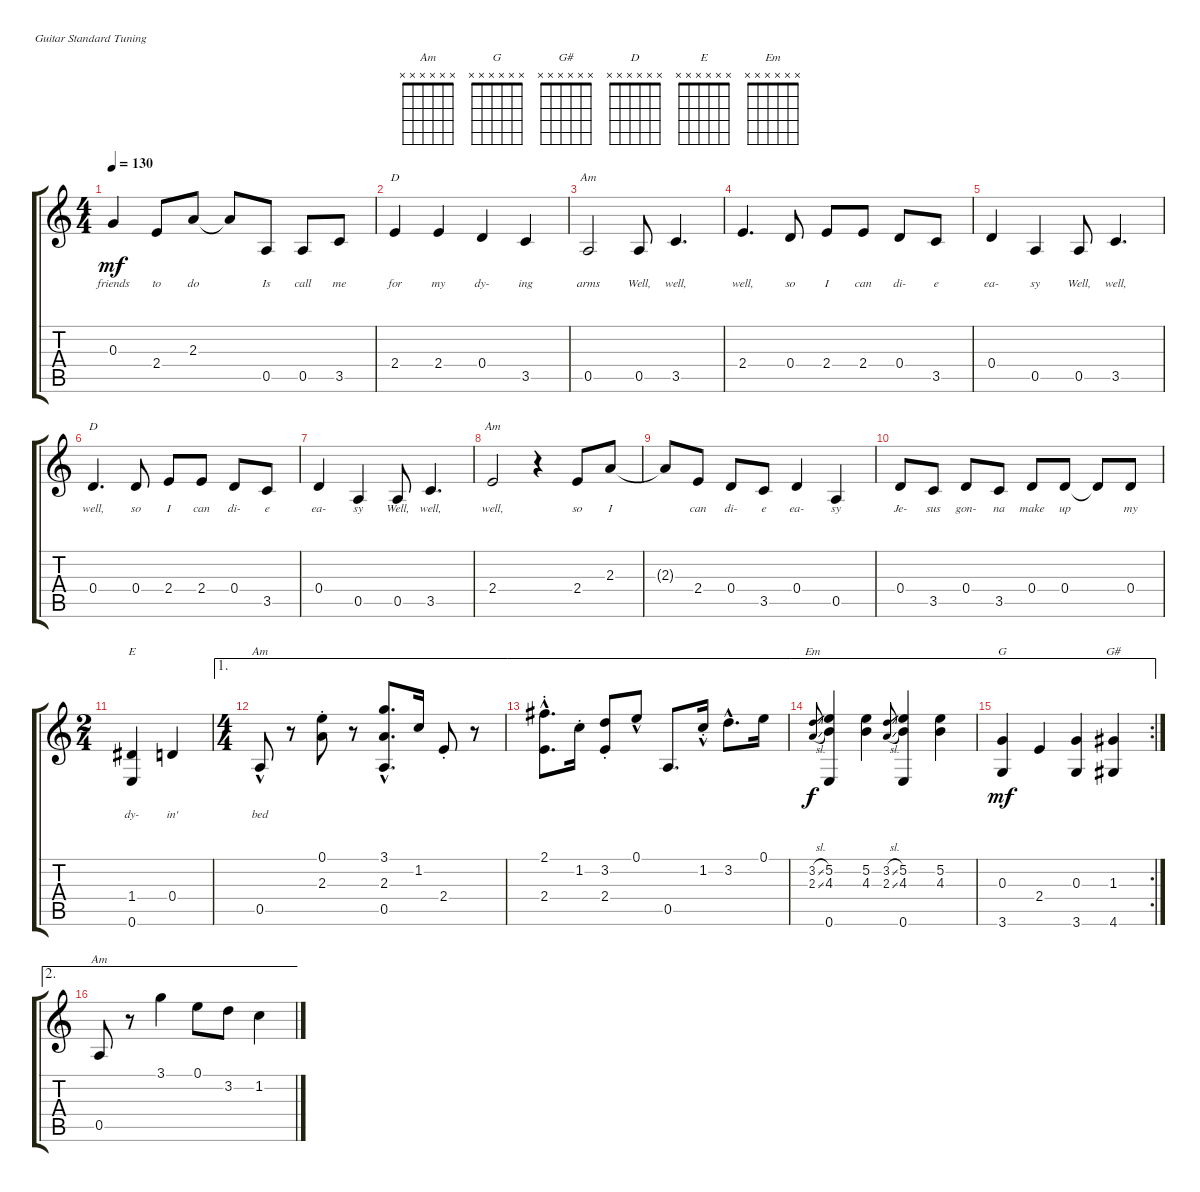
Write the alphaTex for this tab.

\defaultSystemsLayout 4
\bracketExtendMode groupsimilarinstruments
\singleTrackTrackNamePolicy hidden
\multiTrackTrackNamePolicy hidden
\otherSystemsTrackNameOrientation horizontal
\track ("Steel Guitar" "S-Gt") {instrument acousticguitarsteel}
\staff {score tabs}
\tuning (E4 B3 G3 D3 A2 E2)
\chord ("Am" x x x x x x)
\chord ("G" x x x x x x)
\chord ("G#" x x x x x x)
\chord ("D" x x x x x x)
\chord ("E" x x x x x x)
\chord ("Em" x x x x x x)
\ts (4 4)
\tempo 130
\clef g2
\ks c
0.3.4{lyrics (0 "friends") lyrics (1 "") lyrics (2 "") lyrics (3 "") lyrics (4 "") dy mf} 2.4.8{lyrics (0 "to") lyrics (1 "") lyrics (2 "") lyrics (3 "") lyrics (4 "")} 2.3.8{lyrics (0 "do") lyrics (1 "") lyrics (2 "") lyrics (3 "") lyrics (4 "")} 2.3{t}.8{lyrics (0 "") lyrics (1 "") lyrics (2 "") lyrics (3 "") lyrics (4 "")} 0.5.8{lyrics (0 "Is") lyrics (1 "") lyrics (2 "") lyrics (3 "") lyrics (4 "")} 0.5.8{lyrics (0 "call") lyrics (1 "") lyrics (2 "") lyrics (3 "") lyrics (4 "")} 3.5.8{lyrics (0 "me") lyrics (1 "") lyrics (2 "") lyrics (3 "") lyrics (4 "")} |
2.4.4{ch "D" lyrics (0 "for") lyrics (1 "") lyrics (2 "") lyrics (3 "") lyrics (4 "")} 2.4.4{lyrics (0 "my") lyrics (1 "") lyrics (2 "") lyrics (3 "") lyrics (4 "")} 0.4.4{lyrics (0 "dy-") lyrics (1 "") lyrics (2 "") lyrics (3 "") lyrics (4 "")} 3.5.4{lyrics (0 "ing") lyrics (1 "") lyrics (2 "") lyrics (3 "") lyrics (4 "")} |
0.5.2{ch "Am" lyrics (0 "arms") lyrics (1 "") lyrics (2 "") lyrics (3 "") lyrics (4 "")} 0.5.8{lyrics (0 "Well,") lyrics (1 "") lyrics (2 "") lyrics (3 "") lyrics (4 "")} 3.5.4{d lyrics (0 "well,") lyrics (1 "") lyrics (2 "") lyrics (3 "") lyrics (4 "")} |
2.4.4{d lyrics (0 "well,") lyrics (1 "") lyrics (2 "") lyrics (3 "") lyrics (4 "")} 0.4.8{lyrics (0 "so") lyrics (1 "") lyrics (2 "") lyrics (3 "") lyrics (4 "")} 2.4.8{lyrics (0 "I") lyrics (1 "") lyrics (2 "") lyrics (3 "") lyrics (4 "")} 2.4.8{lyrics (0 "can") lyrics (1 "") lyrics (2 "") lyrics (3 "") lyrics (4 "")} 0.4.8{lyrics (0 "di-") lyrics (1 "") lyrics (2 "") lyrics (3 "") lyrics (4 "")} 3.5.8{lyrics (0 "e") lyrics (1 "") lyrics (2 "") lyrics (3 "") lyrics (4 "")} |
0.4.4{lyrics (0 "ea-") lyrics (1 "") lyrics (2 "") lyrics (3 "") lyrics (4 "")} 0.5.4{lyrics (0 "sy") lyrics (1 "") lyrics (2 "") lyrics (3 "") lyrics (4 "")} 0.5.8{lyrics (0 "Well,") lyrics (1 "") lyrics (2 "") lyrics (3 "") lyrics (4 "")} 3.5.4{d lyrics (0 "well,") lyrics (1 "") lyrics (2 "") lyrics (3 "") lyrics (4 "")} |
0.4.4{d ch "D" lyrics (0 "well,") lyrics (1 "") lyrics (2 "") lyrics (3 "") lyrics (4 "")} 0.4.8{lyrics (0 "so") lyrics (1 "") lyrics (2 "") lyrics (3 "") lyrics (4 "")} 2.4.8{lyrics (0 "I") lyrics (1 "") lyrics (2 "") lyrics (3 "") lyrics (4 "")} 2.4.8{lyrics (0 "can") lyrics (1 "") lyrics (2 "") lyrics (3 "") lyrics (4 "")} 0.4.8{lyrics (0 "di-") lyrics (1 "") lyrics (2 "") lyrics (3 "") lyrics (4 "")} 3.5.8{lyrics (0 "e") lyrics (1 "") lyrics (2 "") lyrics (3 "") lyrics (4 "")} |
0.4.4{lyrics (0 "ea-") lyrics (1 "") lyrics (2 "") lyrics (3 "") lyrics (4 "")} 0.5.4{lyrics (0 "sy") lyrics (1 "") lyrics (2 "") lyrics (3 "") lyrics (4 "")} 0.5.8{lyrics (0 "Well,") lyrics (1 "") lyrics (2 "") lyrics (3 "") lyrics (4 "")} 3.5.4{d lyrics (0 "well,") lyrics (1 "") lyrics (2 "") lyrics (3 "") lyrics (4 "")} |
2.4.2{ch "Am" lyrics (0 "well,") lyrics (1 "") lyrics (2 "") lyrics (3 "") lyrics (4 "")} r.4 2.4.8{lyrics (0 "so") lyrics (1 "") lyrics (2 "") lyrics (3 "") lyrics (4 "")} 2.3.8{lyrics (0 "I") lyrics (1 "") lyrics (2 "") lyrics (3 "") lyrics (4 "")} |
2.3{t}.8{lyrics (0 "") lyrics (1 "") lyrics (2 "") lyrics (3 "") lyrics (4 "")} 2.4.8{lyrics (0 "can") lyrics (1 "") lyrics (2 "") lyrics (3 "") lyrics (4 "")} 0.4.8{lyrics (0 "di-") lyrics (1 "") lyrics (2 "") lyrics (3 "") lyrics (4 "")} 3.5.8{lyrics (0 "e") lyrics (1 "") lyrics (2 "") lyrics (3 "") lyrics (4 "")} 0.4.4{lyrics (0 "ea-") lyrics (1 "") lyrics (2 "") lyrics (3 "") lyrics (4 "")} 0.5.4{lyrics (0 "sy") lyrics (1 "") lyrics (2 "") lyrics (3 "") lyrics (4 "")} |
0.4.8{lyrics (0 "Je-") lyrics (1 "") lyrics (2 "") lyrics (3 "") lyrics (4 "")} 3.5.8{lyrics (0 "sus") lyrics (1 "") lyrics (2 "") lyrics (3 "") lyrics (4 "")} 0.4.8{lyrics (0 "gon-") lyrics (1 "") lyrics (2 "") lyrics (3 "") lyrics (4 "")} 3.5.8{lyrics (0 "na") lyrics (1 "") lyrics (2 "") lyrics (3 "") lyrics (4 "")} 0.4.8{lyrics (0 "make") lyrics (1 "") lyrics (2 "") lyrics (3 "") lyrics (4 "")} 0.4.8{lyrics (0 "up") lyrics (1 "") lyrics (2 "") lyrics (3 "") lyrics (4 "")} 0.4{t}.8{lyrics (0 "") lyrics (1 "") lyrics (2 "") lyrics (3 "") lyrics (4 "")} 0.4.8{lyrics (0 "my") lyrics (1 "") lyrics (2 "") lyrics (3 "") lyrics (4 "")} |
\ts (2 4)
(1.4 0.6).4{ch "E" lyrics (0 "dy-") lyrics (1 "") lyrics (2 "") lyrics (3 "") lyrics (4 "")} 0.4.4{lyrics (0 "in'") lyrics (1 "") lyrics (2 "") lyrics (3 "") lyrics (4 "")} |
\ae 1
\ts (4 4)
0.5{hac}.8{ch "Am" lyrics (0 "bed") lyrics (1 "") lyrics (2 "") lyrics (3 "") lyrics (4 "")} r.8 (0.1{st} 2.3{st}).8 r.8 (3.1{hac} 2.3 0.5).8{d} 1.2.16 2.4{st}.8 r.8 |
\ae 1
(2.1{hac} 2.4{st}).8{d} 1.2{st}.16 (2.4{st} 3.2).8 0.1{hac}.8 0.5.8{d} 1.2{hac st}.16 3.2{hac}.8{d} 0.1.16 |
\ae 1
(3.2{sl} 2.3{sl}).8{ch "Em" gr dy f} (5.2 4.3 0.6).4 (5.2 4.3).4 (3.2{sl} 2.3{sl}).8{gr} (5.2 4.3 0.6).4 (5.2 4.3).4 |
\ae 1
\rc 2
(0.3 3.6).4{ch "G" lyrics (0 "") lyrics (1 "") lyrics (2 "") lyrics (3 "") lyrics (4 "") dy mf} 2.4.4{lyrics (0 "") lyrics (1 "") lyrics (2 "") lyrics (3 "") lyrics (4 "")} (0.3 3.6).4{lyrics (0 "") lyrics (1 "") lyrics (2 "") lyrics (3 "") lyrics (4 "")} (1.3 4.6).4{ch "G#" lyrics (0 "") lyrics (1 "") lyrics (2 "") lyrics (3 "") lyrics (4 "")} |
\ae 2
0.5.8{ch "Am"} r.8 3.1.4 0.1.8 3.2.8 1.2.4
